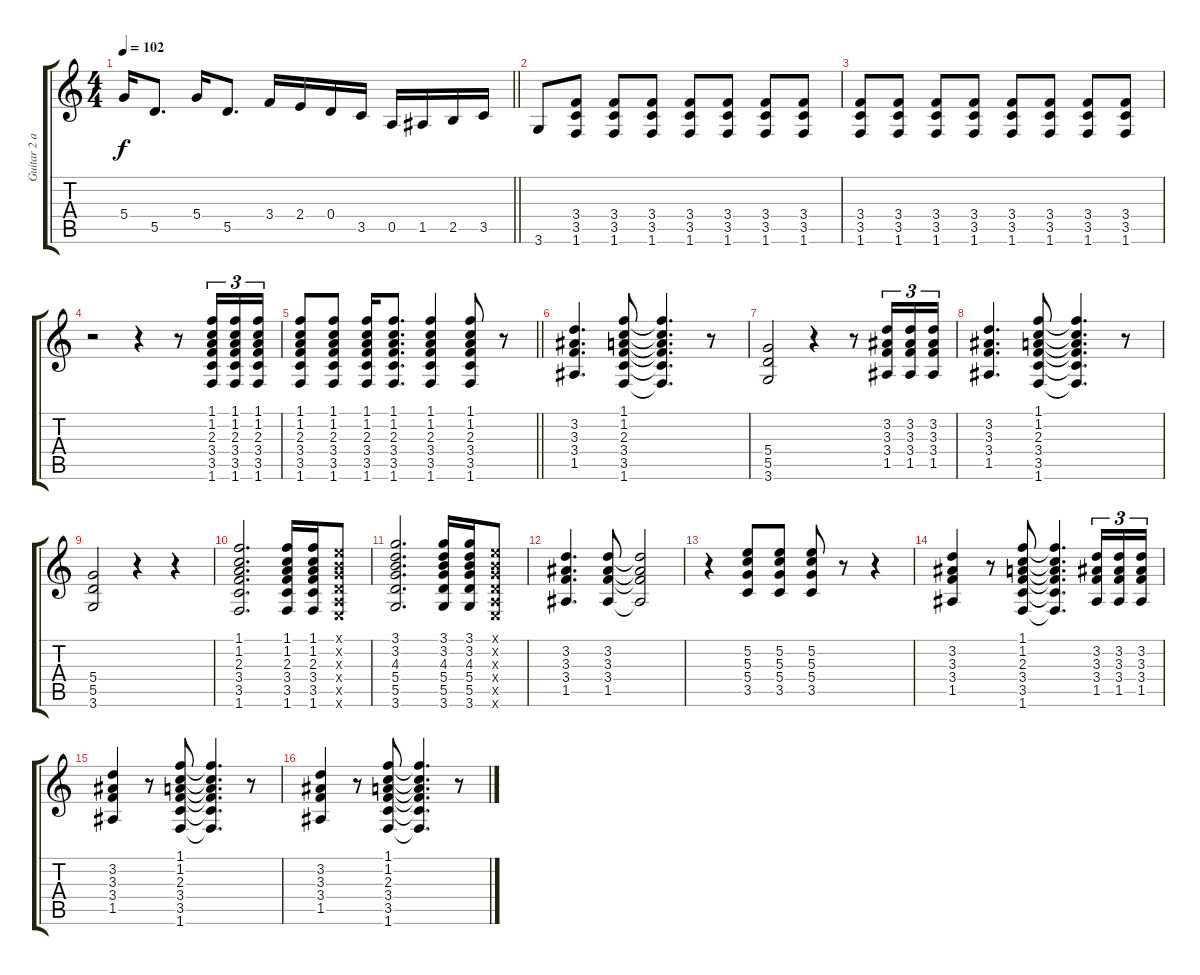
\track ("Guitar 2 and 4" "Guitar 2 a") {instrument acousticguitarnylon}
\staff {score tabs}
\tuning (E4 B3 G3 D3 A2 E2) {hide}
\ts (4 4)
\tempo 102
\clef g2
\barLineRight lightlight
\ks c
5.4.16{dy f} 5.5.8{d} 5.4.16 5.5.8{d} 3.4.16 2.4.16 0.4.16 3.5.16 0.5.16 1.5.16 2.5.16 3.5.16 |
3.6.8 (3.4 3.5 1.6).8 (3.4 3.5 1.6).8 (3.4 3.5 1.6).8 (3.4 3.5 1.6).8 (3.4 3.5 1.6).8 (3.4 3.5 1.6).8 (3.4 3.5 1.6).8 |
(3.4 3.5 1.6).8 (3.4 3.5 1.6).8 (3.4 3.5 1.6).8 (3.4 3.5 1.6).8 (3.4 3.5 1.6).8 (3.4 3.5 1.6).8 (3.4 3.5 1.6).8 (3.4 3.5 1.6).8 |
r.2 r.4 r.8 (1.1 1.2 2.3 3.4 3.5 1.6).16{tu (3 2)} (1.1 1.2 2.3 3.4 3.5 1.6).16{tu (3 2)} (1.1 1.2 2.3 3.4 3.5 1.6).16{tu (3 2)} |
\barLineRight lightlight
(1.1 1.2 2.3 3.4 3.5 1.6).8 (1.1 1.2 2.3 3.4 3.5 1.6).8 (1.1 1.2 2.3 3.4 3.5 1.6).16 (1.1 1.2 2.3 3.4 3.5 1.6).8{d} (1.1 1.2 2.3 3.4 3.5 1.6).4 (1.1 1.2 2.3 3.4 3.5 1.6).8 r.8 |
(3.2 3.3 3.4 1.5).4{d} (1.1 1.2 2.3 3.4 3.5 1.6).8 (1.1{t} 1.2{t} 2.3{t} 3.4{t} 3.5{t} 1.6{t}).4{d} r.8 |
(5.4 5.5 3.6).2 r.4 r.8 (3.2 3.3 3.4 1.5).16{tu (3 2)} (3.2 3.3 3.4 1.5).16{tu (3 2)} (3.2 3.3 3.4 1.5).16{tu (3 2)} |
(3.2 3.3 3.4 1.5).4{d} (1.1 1.2 2.3 3.4 3.5 1.6).8 (1.1{t} 1.2{t} 2.3{t} 3.4{t} 3.5{t} 1.6{t}).4{d} r.8 |
(5.4 5.5 3.6).2 r.4 r.4 |
(1.1 1.2 2.3 3.4 3.5 1.6).2{d} (1.1 1.2 2.3 3.4 3.5 1.6).16 (1.1 1.2 2.3 3.4 3.5 1.6).16 (0.1{x} 0.2{x} 0.3{x} 0.4{x} 0.5{x} 0.6{x}).8 |
(3.1 3.2 4.3 5.4 5.5 3.6).2{d} (3.1 3.2 4.3 5.4 5.5 3.6).16 (3.1 3.2 4.3 5.4 5.5 3.6).16 (0.1{x} 0.2{x} 0.3{x} 0.4{x} 0.5{x} 0.6{x}).8 |
(3.2 3.3 3.4 1.5).4{d} (3.2 3.3 3.4 1.5).8 (3.2{t} 3.3{t} 3.4{t} 1.5{t}).2 |
r.4 (5.2 5.3 5.4 3.5).8 (5.2 5.3 5.4 3.5).8 (5.2 5.3 5.4 3.5).8 r.8 r.4 |
(3.2 3.3 3.4 1.5).4 r.8 (1.1 1.2 2.3 3.4 3.5 1.6).8 (1.1{t} 1.2{t} 2.3{t} 3.4{t} 3.5{t} 1.6{t}).4{d} (3.2 3.3 3.4 1.5).16{tu (3 2)} (3.2 3.3 3.4 1.5).16{tu (3 2)} (3.2 3.3 3.4 1.5).16{tu (3 2)} |
(3.2 3.3 3.4 1.5).4 r.8 (1.1 1.2 2.3 3.4 3.5 1.6).8 (1.1{t} 1.2{t} 2.3{t} 3.4{t} 3.5{t} 1.6{t}).4{d} r.8 |
(3.2 3.3 3.4 1.5).4 r.8 (1.1 1.2 2.3 3.4 3.5 1.6).8 (1.1{t} 1.2{t} 2.3{t} 3.4{t} 3.5{t} 1.6{t}).4{d} r.8
